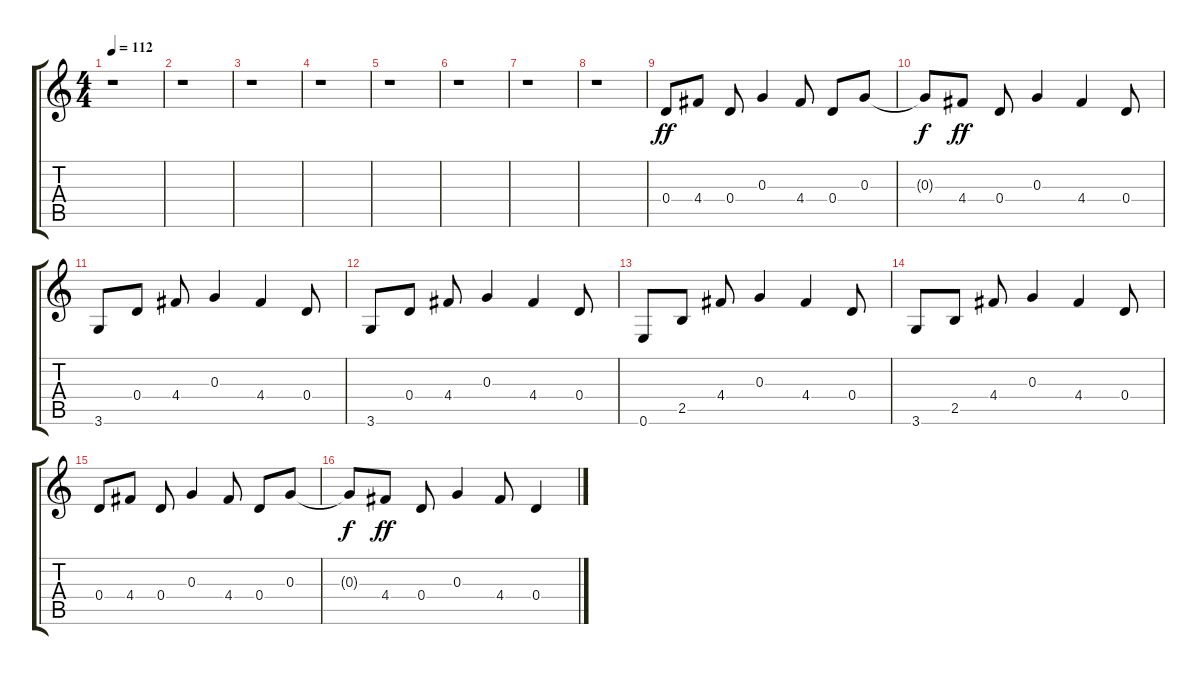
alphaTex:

\track "" {instrument overdrivenguitar}
\staff {score tabs}
\tuning (E4 B3 G3 D3 A2 E2) {hide}
\ts (4 4)
\tempo 112
\clef g2
\ks c
r.1{dy ff} |
r.1 |
r.1 |
r.1 |
r.1 |
r.1 |
r.1 |
r.1 |
0.4.8 4.4.8 0.4.8 0.3.4 4.4.8 0.4.8 0.3.8 |
0.3{t}.8{dy f} 4.4.8{dy ff} 0.4.8 0.3.4 4.4.4 0.4.8 |
3.6.8 0.4.8 4.4.8 0.3.4 4.4.4 0.4.8 |
3.6.8 0.4.8 4.4.8 0.3.4 4.4.4 0.4.8 |
0.6.8 2.5.8 4.4.8 0.3.4 4.4.4 0.4.8 |
3.6.8 2.5.8 4.4.8 0.3.4 4.4.4 0.4.8 |
0.4.8 4.4.8 0.4.8 0.3.4 4.4.8 0.4.8 0.3.8 |
0.3{t}.8{dy f} 4.4.8{dy ff} 0.4.8 0.3.4 4.4.8 0.4.4
